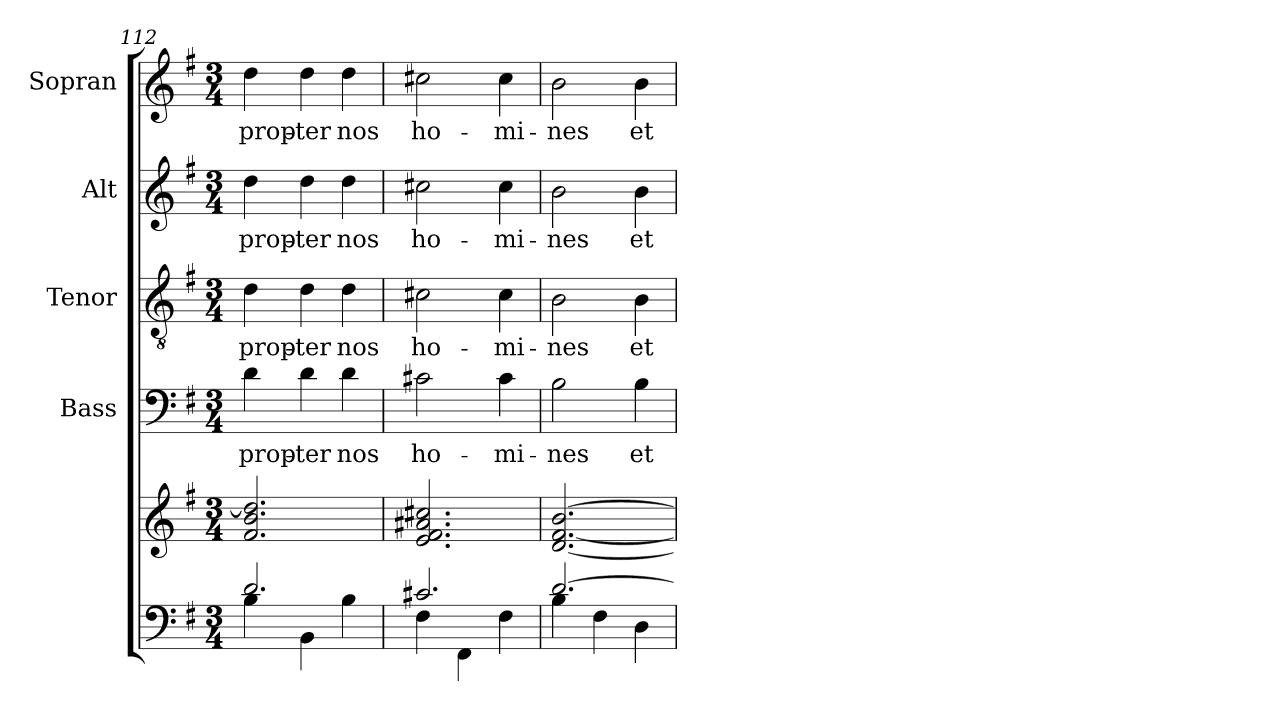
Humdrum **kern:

**kern	**kern	**kern	**text	**kern	**text	**kern	**text	**kern	**text
*part5	*part5	*part4	*part4	*part3	*part3	*part2	*part2	*part1	*part1
*staff6	*staff5	*staff4	*staff4	*staff3	*staff3	*staff2	*staff2	*staff1	*staff1
*	*	*I"Bass	*	*I"Tenor	*	*I"Alt	*	*I"Sopran	*
*	*	*I'B.	*	*I'T.	*	*I'A.	*	*I'S.	*
!!LO:LB:g=z
*clefF4	*clefG2	*clefF4	*	*clefGv2	*	*clefG2	*	*clefG2	*
*k[f#]	*k[f#]	*k[f#]	*	*k[f#]	*	*k[f#]	*	*k[f#]	*
*G:	*G:	*G:	*	*G:	*	*G:	*	*G:	*
*M3/4	*M3/4	*M3/4	*	*M3/4	*	*M3/4	*	*M3/4	*
=112	=112	=112	=112	=112	=112	=112	=112	=112	=112
*^	*	*	*	*	*	*	*	*	*
!	!	!	!	!LO:LY:b	!	!LO:LY:b	!	!LO:LY:b	!	!LO:LY:b
2.d/	4B\	2.f#/ 2.b/ 2.dd/]	4d\	prop-	4d\	prop-	4dd\	prop-	4dd\	prop-
!	!	!	!	!LO:LY:b	!	!LO:LY:b	!	!LO:LY:b	!	!LO:LY:b
.	4BB\	.	4d\	-ter	4d\	-ter	4dd\	-ter	4dd\	-ter
!	!	!	!	!LO:LY:b	!	!LO:LY:b	!	!LO:LY:b	!	!LO:LY:b
.	4B\	.	4d\	nos	4d\	nos	4dd\	nos	4dd\	nos
=113	=113	=113	=113	=113	=113	=113	=113	=113	=113	=113
!	!	!	!	!LO:LY:b	!	!LO:LY:b	!	!LO:LY:b	!	!LO:LY:b
2.c#X/	4F#\	2.e/ 2.f#/ 2.a#X/ 2.cc#X/	2c#X\	ho-	2c#X\	ho-	2cc#X\	ho-	2cc#X\	ho-
.	4FF#\	.	.	.	.	.	.	.	.	.
!	!	!	!	!LO:LY:b	!	!LO:LY:b	!	!LO:LY:b	!	!LO:LY:b
.	4F#\	.	4c#\	-mi-	4c#\	-mi-	4cc#\	-mi-	4cc#\	-mi-
=114	=114	=114	=114	=114	=114	=114	=114	=114	=114	=114
!	!	!	!	!LO:LY:b	!	!LO:LY:b	!	!LO:LY:b	!	!LO:LY:b
[>2.d/	4B\	[2.d/ [2.f#/ [2.b/	2B\	-nes	2B\	-nes	2b\	-nes	2b\	-nes
.	4F#\	.	.	.	.	.	.	.	.	.
!	!	!	!	!LO:LY:b	!	!LO:LY:b	!	!LO:LY:b	!	!LO:LY:b
.	4D\	.	4B\	et	4B\	et	4b\	et	4b\	et
*v	*v	*	*	*	*	*	*	*	*	*
=	=	=	=	=	=	=	=	=	=
*-	*-	*-	*-	*-	*-	*-	*-	*-	*-
